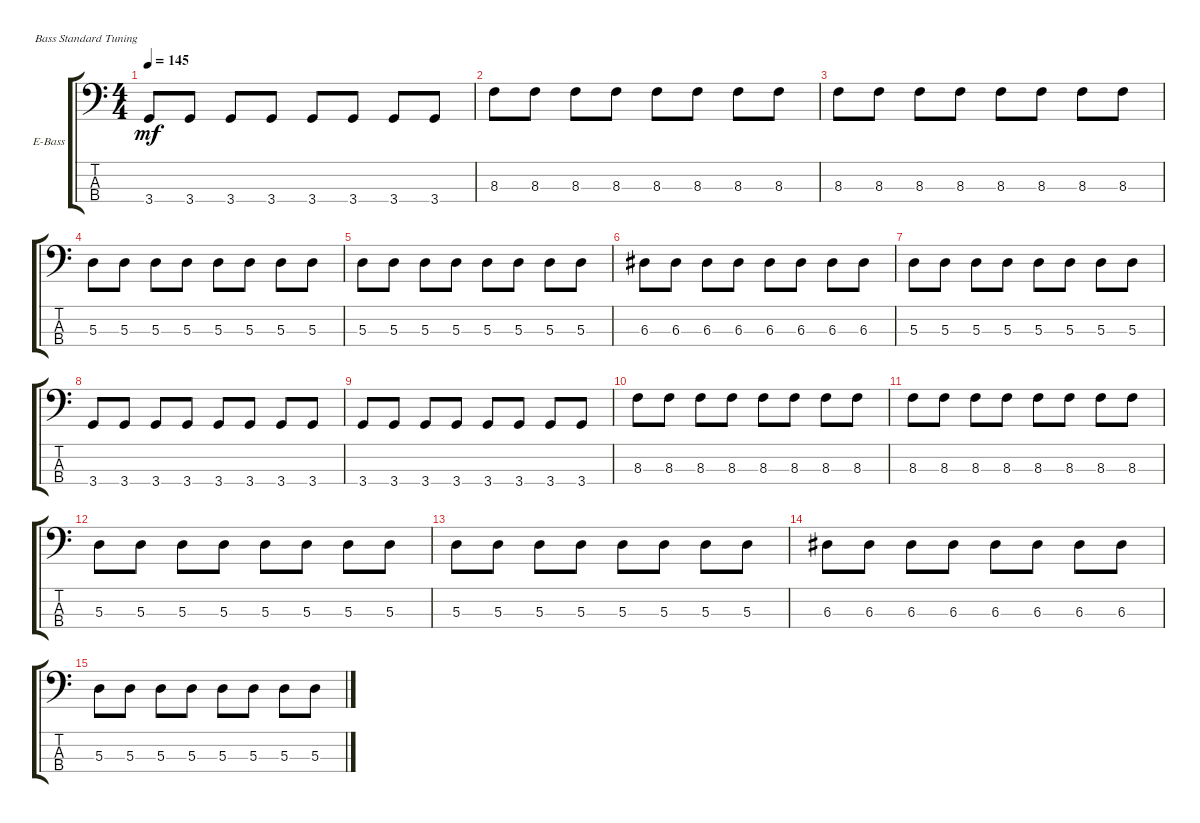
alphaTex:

\bracketExtendMode groupsimilarinstruments
\firstSystemTrackNameOrientation horizontal
\otherSystemsTrackNameOrientation horizontal
\track ("Electric Bass" "E-Bass") {solo instrument electricbassfinger}
\staff {score tabs}
\tuning (G2 D2 A1 E1)
\ts (4 4)
\tempo 145
\clef f4
\ks c
3.4.8{dy mf} 3.4.8 3.4.8 3.4.8 3.4.8 3.4.8 3.4.8 3.4.8 |
8.3.8 8.3.8 8.3.8 8.3.8 8.3.8 8.3.8 8.3.8 8.3.8 |
8.3.8 8.3.8 8.3.8 8.3.8 8.3.8 8.3.8 8.3.8 8.3.8 |
5.3.8 5.3.8 5.3.8 5.3.8 5.3.8 5.3.8 5.3.8 5.3.8 |
5.3.8 5.3.8 5.3.8 5.3.8 5.3.8 5.3.8 5.3.8 5.3.8 |
6.3.8 6.3.8 6.3.8 6.3.8 6.3.8 6.3.8 6.3.8 6.3.8 |
5.3.8 5.3.8 5.3.8 5.3.8 5.3.8 5.3.8 5.3.8 5.3.8 |
3.4.8 3.4.8 3.4.8 3.4.8 3.4.8 3.4.8 3.4.8 3.4.8 |
3.4.8 3.4.8 3.4.8 3.4.8 3.4.8 3.4.8 3.4.8 3.4.8 |
8.3.8 8.3.8 8.3.8 8.3.8 8.3.8 8.3.8 8.3.8 8.3.8 |
8.3.8 8.3.8 8.3.8 8.3.8 8.3.8 8.3.8 8.3.8 8.3.8 |
5.3.8 5.3.8 5.3.8 5.3.8 5.3.8 5.3.8 5.3.8 5.3.8 |
5.3.8 5.3.8 5.3.8 5.3.8 5.3.8 5.3.8 5.3.8 5.3.8 |
6.3.8 6.3.8 6.3.8 6.3.8 6.3.8 6.3.8 6.3.8 6.3.8 |
5.3.8 5.3.8 5.3.8 5.3.8 5.3.8 5.3.8 5.3.8 5.3.8
